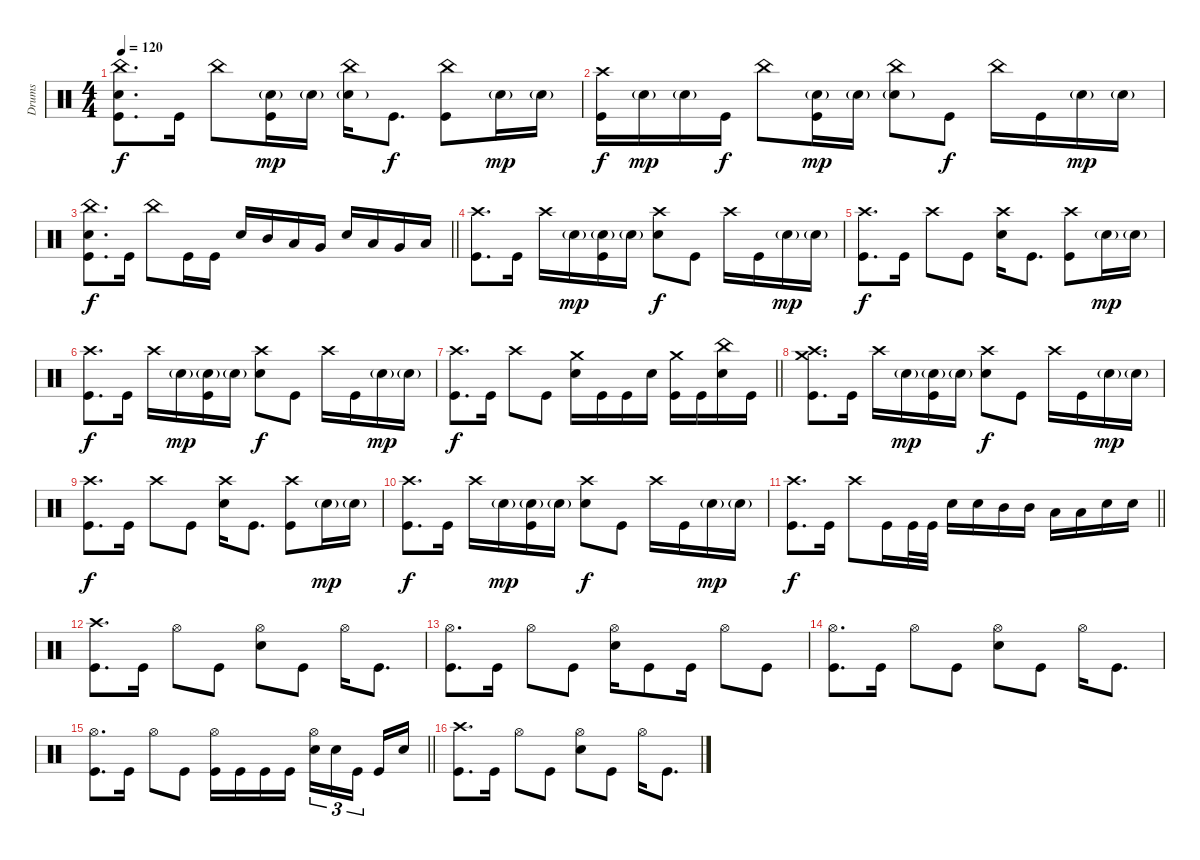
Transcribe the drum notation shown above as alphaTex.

\track ("Drums" "Drums") {instrument percussion}
\staff
\articulation defaults
\ts (4 4)
\tempo 120
\clef neutral
\ks c
("China (hit)" "Electric Snare (hit)" "Kick (hit)").8{d dy f} "Kick (hit)".16 "China (hit)".8 ("Electric Snare (hit)"{g} "Kick (hit)").16{dy mp} "Electric Snare (hit)"{g}.16 ("China (hit)" "Electric Snare (hit)"{g}).16 "Kick (hit)".8{d dy f} ("China (hit)" "Kick (hit)").8 "Electric Snare (hit)"{g}.16{dy mp} "Electric Snare (hit)"{g}.16 |
("Crash high (hit)" "Kick (hit)").16{dy f} "Electric Snare (hit)"{g}.16{dy mp} "Electric Snare (hit)"{g}.16 "Kick (hit)".16{dy f} "China (hit)".8 ("Electric Snare (hit)"{g} "Kick (hit)").16{dy mp} "Electric Snare (hit)"{g}.16 ("China (hit)" "Electric Snare (hit)"{g}).8 "Kick (hit)".8{dy f} "China (hit)".16 "Kick (hit)".16 "Electric Snare (hit)"{g}.16{dy mp} "Electric Snare (hit)"{g}.16 |
\barLineRight lightlight
("China (hit)" "Electric Snare (hit)" "Kick (hit)").8{d dy f} "Kick (hit)".16 "China (hit)".8 "Kick (hit)".16 "Kick (hit)".16 "Electric Snare (hit)".16 "Mid Tom (hit)".16 "Low Tom (hit)".16 "Very Low Tom (hit)".16 "Electric Snare (hit)".16 "Low Tom (hit)".16 "Very Low Tom (hit)".16 "Low Floor Tom (hit)".16 |
\section ("" "")
("Crash high (hit)" "Kick (hit)").8{d} "Kick (hit)".16 "Crash high (hit)".16 "Electric Snare (hit)"{g}.16{dy mp} ("Electric Snare (hit)"{g} "Kick (hit)").16 "Electric Snare (hit)"{g}.16 ("Crash high (hit)" "Electric Snare (hit)").8{dy f} "Kick (hit)".8 "Crash high (hit)".16 "Kick (hit)".16 "Electric Snare (hit)"{g}.16{dy mp} "Electric Snare (hit)"{g}.16 |
("Crash high (hit)" "Kick (hit)").8{d dy f} "Kick (hit)".16 "Crash high (hit)".8 "Kick (hit)".8 ("Crash high (hit)" "Electric Snare (hit)").16 "Kick (hit)".8{d} ("Crash high (hit)" "Kick (hit)").8 "Electric Snare (hit)"{g}.16{dy mp} "Electric Snare (hit)"{g}.16 |
("Crash high (hit)" "Kick (hit)").8{d dy f} "Kick (hit)".16 "Crash high (hit)".16 "Electric Snare (hit)"{g}.16{dy mp} ("Electric Snare (hit)"{g} "Kick (hit)").16 "Electric Snare (hit)"{g}.16 ("Crash high (hit)" "Electric Snare (hit)").8{dy f} "Kick (hit)".8 "Crash high (hit)".16 "Kick (hit)".16 "Electric Snare (hit)"{g}.16{dy mp} "Electric Snare (hit)"{g}.16 |
\barLineRight lightlight
("Crash high (hit)" "Kick (hit)").8{d dy f} "Kick (hit)".16 "Crash high (hit)".8 "Kick (hit)".8 ("Crash medium (hit)" "Electric Snare (hit)").16 "Kick (hit)".16 "Kick (hit)".16 "Electric Snare (hit)".16 ("Crash medium (hit)" "Kick (hit)").16 "Kick (hit)".16 ("China (hit)" "Electric Snare (hit)").16 "Kick (hit)".16 |
("Crash high (hit)" "Crash medium (hit)" "Kick (hit)").8{d} "Kick (hit)".16 "Crash high (hit)".16 "Electric Snare (hit)"{g}.16{dy mp} ("Electric Snare (hit)"{g} "Kick (hit)").16 "Electric Snare (hit)"{g}.16 ("Crash high (hit)" "Electric Snare (hit)").8{dy f} "Kick (hit)".8 "Crash high (hit)".16 "Kick (hit)".16 "Electric Snare (hit)"{g}.16{dy mp} "Electric Snare (hit)"{g}.16 |
("Crash high (hit)" "Kick (hit)").8{d dy f} "Kick (hit)".16 "Crash high (hit)".8 "Kick (hit)".8 ("Crash high (hit)" "Electric Snare (hit)").16 "Kick (hit)".8{d} ("Crash high (hit)" "Kick (hit)").8 "Electric Snare (hit)"{g}.16{dy mp} "Electric Snare (hit)"{g}.16 |
("Crash high (hit)" "Kick (hit)").8{d dy f} "Kick (hit)".16 "Crash high (hit)".16 "Electric Snare (hit)"{g}.16{dy mp} ("Electric Snare (hit)"{g} "Kick (hit)").16 "Electric Snare (hit)"{g}.16 ("Crash high (hit)" "Electric Snare (hit)").8{dy f} "Kick (hit)".8 "Crash high (hit)".16 "Kick (hit)".16 "Electric Snare (hit)"{g}.16{dy mp} "Electric Snare (hit)"{g}.16 |
\barLineRight lightlight
("Crash high (hit)" "Kick (hit)").8{d dy f} "Kick (hit)".16 "Crash high (hit)".8 "Kick (hit)".16 "Kick (hit)".32 "Kick (hit)".32 "Electric Snare (hit)".16 "Electric Snare (hit)".16 "Mid Tom (hit)".16 "Mid Tom (hit)".16 "Low Tom (hit)".16 "Low Tom (hit)".16 "Electric Snare (hit)".16 "Electric Snare (hit)".16 |
\section ("" "")
("Crash high (hit)" "Kick (hit)").8{d} "Kick (hit)".16 "Hi-Hat (open)".8 "Kick (hit)".8 ("Hi-Hat (open)" "Electric Snare (hit)").8 "Kick (hit)".8 "Hi-Hat (open)".16 "Kick (hit)".8{d} |
("Hi-Hat (open)" "Kick (hit)").8{d} "Kick (hit)".16 "Hi-Hat (open)".8 "Kick (hit)".8 ("Hi-Hat (open)" "Electric Snare (hit)").16 "Kick (hit)".8 "Kick (hit)".16 "Hi-Hat (open)".8 "Kick (hit)".8 |
("Hi-Hat (open)" "Kick (hit)").8{d} "Kick (hit)".16 "Hi-Hat (open)".8 "Kick (hit)".8 ("Hi-Hat (open)" "Electric Snare (hit)").8 "Kick (hit)".8 "Hi-Hat (open)".16 "Kick (hit)".8{d} |
\barLineRight lightlight
("Hi-Hat (open)" "Kick (hit)").8{d} "Kick (hit)".16 "Hi-Hat (open)".8 "Kick (hit)".8 ("Hi-Hat (open)" "Kick (hit)").16 "Kick (hit)".16 "Kick (hit)".16 "Kick (hit)".16 ("Hi-Hat (open)" "Electric Snare (hit)").16{tu (3 2)} "Electric Snare (hit)".16{tu (3 2)} "Kick (hit)".16{tu (3 2) beam splitsecondary} "Kick (hit)".16 "Electric Snare (hit)".16 |
("Crash high (hit)" "Kick (hit)").8{d} "Kick (hit)".16 "Hi-Hat (open)".8 "Kick (hit)".8 ("Hi-Hat (open)" "Electric Snare (hit)").8 "Kick (hit)".8 "Hi-Hat (open)".16 "Kick (hit)".8{d}
